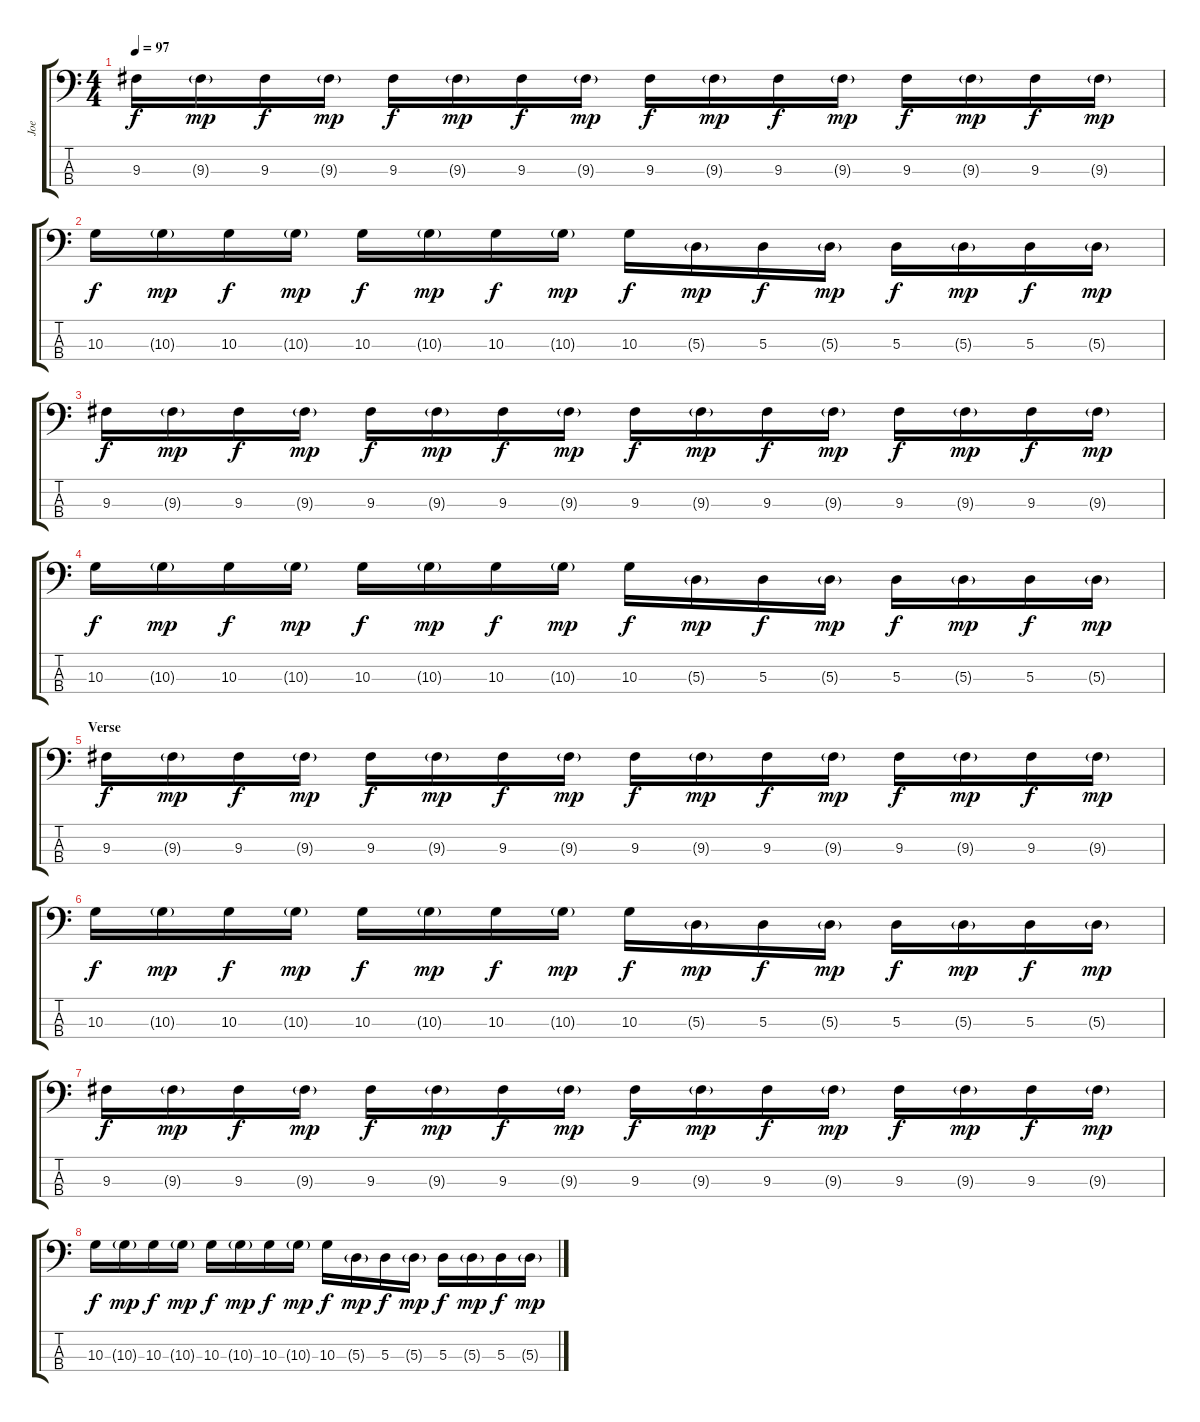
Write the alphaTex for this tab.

\track ("Joe" "Joe") {instrument electricbasspick}
\staff {score tabs}
\tuning (G2 D2 A1 D1) {hide}
\ts (4 4)
\tempo 97
\clef f4
\ks c
9.3.16{dy f} 9.3{g}.16{dy mp} 9.3.16{dy f} 9.3{g}.16{dy mp} 9.3.16{dy f} 9.3{g}.16{dy mp} 9.3.16{dy f} 9.3{g}.16{dy mp} 9.3.16{dy f} 9.3{g}.16{dy mp} 9.3.16{dy f} 9.3{g}.16{dy mp} 9.3.16{dy f} 9.3{g}.16{dy mp} 9.3.16{dy f} 9.3{g}.16{dy mp} |
10.3.16{dy f} 10.3{g}.16{dy mp} 10.3.16{dy f} 10.3{g}.16{dy mp} 10.3.16{dy f} 10.3{g}.16{dy mp} 10.3.16{dy f} 10.3{g}.16{dy mp} 10.3.16{dy f} 5.3{g}.16{dy mp} 5.3.16{dy f} 5.3{g}.16{dy mp} 5.3.16{dy f} 5.3{g}.16{dy mp} 5.3.16{dy f} 5.3{g}.16{dy mp} |
9.3.16{dy f} 9.3{g}.16{dy mp} 9.3.16{dy f} 9.3{g}.16{dy mp} 9.3.16{dy f} 9.3{g}.16{dy mp} 9.3.16{dy f} 9.3{g}.16{dy mp} 9.3.16{dy f} 9.3{g}.16{dy mp} 9.3.16{dy f} 9.3{g}.16{dy mp} 9.3.16{dy f} 9.3{g}.16{dy mp} 9.3.16{dy f} 9.3{g}.16{dy mp} |
10.3.16{dy f} 10.3{g}.16{dy mp} 10.3.16{dy f} 10.3{g}.16{dy mp} 10.3.16{dy f} 10.3{g}.16{dy mp} 10.3.16{dy f} 10.3{g}.16{dy mp} 10.3.16{dy f} 5.3{g}.16{dy mp} 5.3.16{dy f} 5.3{g}.16{dy mp} 5.3.16{dy f} 5.3{g}.16{dy mp} 5.3.16{dy f} 5.3{g}.16{dy mp} |
\section ("" "Verse")
9.3.16{dy f} 9.3{g}.16{dy mp} 9.3.16{dy f} 9.3{g}.16{dy mp} 9.3.16{dy f} 9.3{g}.16{dy mp} 9.3.16{dy f} 9.3{g}.16{dy mp} 9.3.16{dy f} 9.3{g}.16{dy mp} 9.3.16{dy f} 9.3{g}.16{dy mp} 9.3.16{dy f} 9.3{g}.16{dy mp} 9.3.16{dy f} 9.3{g}.16{dy mp} |
10.3.16{dy f} 10.3{g}.16{dy mp} 10.3.16{dy f} 10.3{g}.16{dy mp} 10.3.16{dy f} 10.3{g}.16{dy mp} 10.3.16{dy f} 10.3{g}.16{dy mp} 10.3.16{dy f} 5.3{g}.16{dy mp} 5.3.16{dy f} 5.3{g}.16{dy mp} 5.3.16{dy f} 5.3{g}.16{dy mp} 5.3.16{dy f} 5.3{g}.16{dy mp} |
9.3.16{dy f} 9.3{g}.16{dy mp} 9.3.16{dy f} 9.3{g}.16{dy mp} 9.3.16{dy f} 9.3{g}.16{dy mp} 9.3.16{dy f} 9.3{g}.16{dy mp} 9.3.16{dy f} 9.3{g}.16{dy mp} 9.3.16{dy f} 9.3{g}.16{dy mp} 9.3.16{dy f} 9.3{g}.16{dy mp} 9.3.16{dy f} 9.3{g}.16{dy mp} |
10.3.16{dy f} 10.3{g}.16{dy mp} 10.3.16{dy f} 10.3{g}.16{dy mp} 10.3.16{dy f} 10.3{g}.16{dy mp} 10.3.16{dy f} 10.3{g}.16{dy mp} 10.3.16{dy f} 5.3{g}.16{dy mp} 5.3.16{dy f} 5.3{g}.16{dy mp} 5.3.16{dy f} 5.3{g}.16{dy mp} 5.3.16{dy f} 5.3{g}.16{dy mp}
